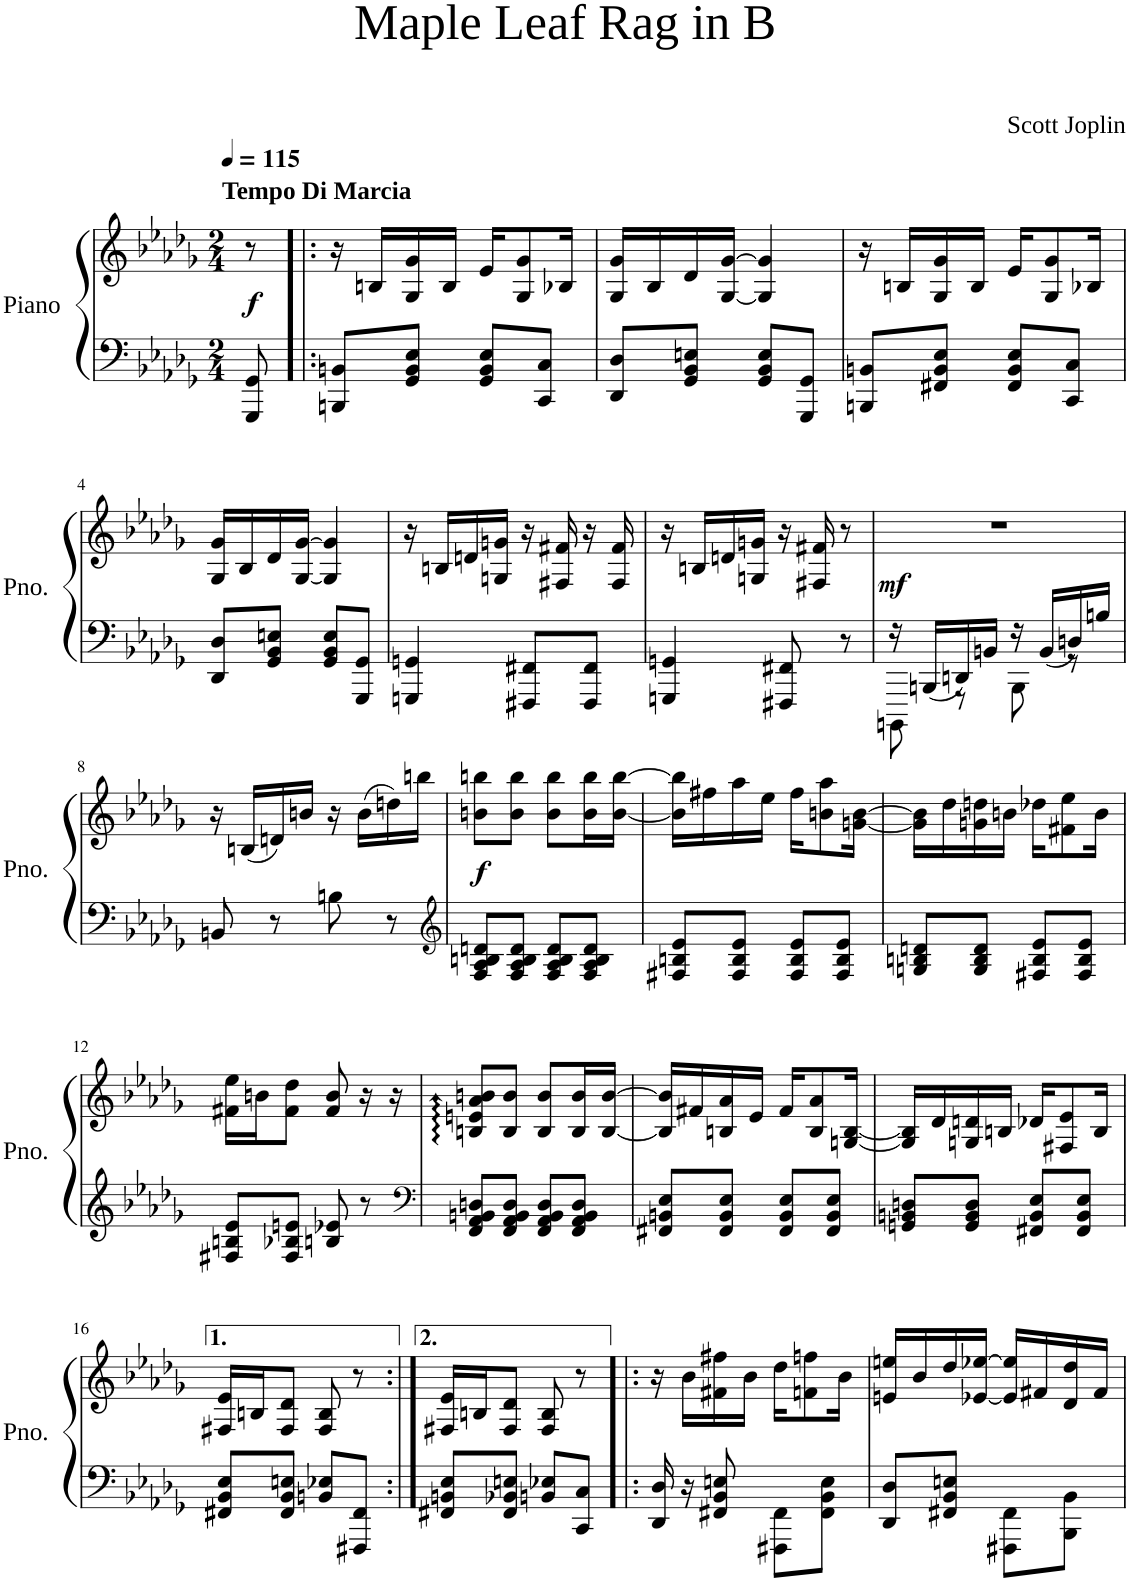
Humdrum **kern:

**kern	**kern	**dynam
*part1	*part1	*part1
*staff2	*staff1	*staff1/2
*I"Piano	*	*
*I'Pno.	*	*
*clefF4	*clefG2	*
*k[b-e-a-d-g-]	*k[b-e-a-d-g-]	*
*M2/4	*M2/4	*
=	=	=
!	!	!LO:DY:b
8GGG-/ 8GG-/	8r	f
=1!|:	=1!|:	=1!|:
8BBBn/ 8BBn/L	16r	.
*	*MM115	*
!	!LO:TX:a:B:t=Tempo Di Marcia	!
.	16Bn/LL	.
8GG-/ 8BB/ 8E-/J	16G-/ 16g-/	.
.	16B/JJ	.
8GG-/ 8BB/ 8E-/L	16e-/KL	.
.	8G-/ 8g-/	.
8CC/ 8C/J	.	.
.	16B-X/Jk	.
=2	=2	=2
8DD-/ 8D-/L	16G-/ 16g-/LL	.
.	16B-/	.
8GG-/ 8BB-/ 8En/J	16d-/	.
.	[16G-/ [>16g-/JJ	.
8GG-/ 8BB-/ 8E/L	4G-/] 4g-/]	.
8GGG-/ 8GG-/J	.	.
=3	=3	=3
8BBBn/ 8BBn/L	16r	.
.	16Bn/LL	.
8FF#X/ 8BB/ 8E-/J	16G-/ 16g-/	.
.	16B/JJ	.
8FF#/ 8BB/ 8E-/L	16e-/KL	.
.	8G-/ 8g-/	.
8CC/ 8C/J	.	.
.	16B-X/Jk	.
!!LO:LB:g=z
=4	=4	=4
8DD-/ 8D-/L	16G-/ 16g-/LL	.
.	16B-/	.
8GG-/ 8BB-/ 8En/J	16d-/	.
.	[16G-/ [>16g-/JJ	.
8GG-/ 8BB-/ 8E/L	4G-/] 4g-/]	.
8GGG-/ 8GG-/J	.	.
=5	=5	=5
4GGGn/ 4GGn/	16r	.
.	16Bn/LL	.
.	16dn/	.
.	16Gn/ 16gn/JJ	.
8FFF#X/ 8FF#X/L	16r	.
.	16F#X/ 16f#X/	.
8FFF#/ 8FF#/J	16r	.
.	16F#/ 16f#/	.
=6	=6	=6
4GGGn/ 4GGn/	16r	.
.	16Bn/LL	.
.	16dn/	.
.	16Gn/ 16gn/JJ	.
8FFF#X/ 8FF#X/	16r	.
.	16F#X/ 16f#X/	.
8r	8r	.
=7	=7	=7
*^	*	*
!	!	!	!LO:DY:a=2
16r	8BBBBn\	2r	mf
16BBBn/LL	.	.	.
16DDn/	8r	.	.
16BBn/JJ	.	.	.
16r	8BBB\	.	.
16BB/LL	.	.	.
16Dn/	8r	.	.
16Bn/JJ	.	.	.
*v	*v	*	*
!!LO:LB:g=z
=8	=8	=8
8BBn/	16r	.
.	(16Bn/LL	.
8r	16dn/)	.
.	16bn/JJ	.
8Bn\	16r	.
.	(16b\LL	.
8r	16ddn\)	.
.	16bbn\JJ	.
=9	=9	=9
*clefG2	*	*
!	!	!LO:DY:b
8F/ 8A-/ 8Bn/ 8dn/L	8bn\ 8bbn\L	f
8F/ 8A-/ 8B/ 8d/J	8b\ 8bb\J	.
8F/ 8A-/ 8B/ 8d/L	8b\ 8bb\L	.
8F/ 8A-/ 8B/ 8d/J	16b\ 16bb\L	.
.	[<16b\ [>16bb\JJ	.
=10	=10	=10
8F#X/ 8Bn/ 8e-/L	16b\] 16bb\]LL	.
.	16ff#X\	.
8F#/ 8B/ 8e-/J	16aa-\	.
.	16ee-\JJ	.
8F#/ 8B/ 8e-/L	16ff#\KL	.
.	8bn\ 8aa-\	.
8F#/ 8B/ 8e-/J	.	.
.	[<16gn\ [16b\Jk	.
=11	=11	=11
8Gn/ 8Bn/ 8dn/L	16g\] 16b\]LL	.
.	16dd-\	.
8G/ 8B/ 8d/J	16gn\ 16ddn\	.
.	16bn\JJ	.
8F#X/ 8B/ 8e-/L	16dd-X\KL	.
.	8f#X\ 8ee-\	.
8F#/ 8B/ 8e-/J	.	.
.	16b\Jk	.
!!LO:LB:g=z
=12	=12	=12
8F#X/ 8Bn/ 8e-/L	16f#X\ 16ee-\LL	.
.	16bn\J	.
8F#/ 8B-X/ 8en/J	8f#\ 8dd-\J	.
8Bn/ 8e-X/	8f#/ 8b/	.
8r	16r	.
.	16r	.
=13	=13	=13
*clefF4	*	*
8FF/ 8AA-/ 8BBn/ 8Dn/L	8Bn/ 8en/ 8a-/ 8bn/L	.
8FF/ 8AA-/ 8BB/ 8D/J	8B/ 8b/J	.
8FF/ 8AA-/ 8BB/ 8D/L	8B/ 8b/L	.
8FF/ 8AA-/ 8BB/ 8D/J	16B/ 16b/L	.
.	[<16B/ [16b/JJ	.
=14	=14	=14
8FF#X/ 8BBn/ 8E-/L	16B/] 16b/]LL	.
.	16f#X/	.
8FF#/ 8BB/ 8E-/J	16Bn/ 16a-/	.
.	16e-/JJ	.
8FF#/ 8BB/ 8E-/L	16f#/KL	.
.	8B/ 8a-/	.
8FF#/ 8BB/ 8E-/J	.	.
.	[16Gn/ [<16B/Jk	.
=15	=15	=15
8GGn/ 8BBn/ 8Dn/L	16G/] 16B/]LL	.
.	16d-/	.
8GG/ 8BB/ 8D/J	16Gn/ 16dn/	.
.	16Bn/JJ	.
8FF#X/ 8BB/ 8E-/L	16d-X/KL	.
.	8F#X/ 8e-/	.
8FF#/ 8BB/ 8E-/J	.	.
.	16B/Jk	.
!!LO:LB:g=z
=16	=16	=16
8FF#X/ 8BB-/ 8E-/L	16F#X/ 16e-/LL	.
.	16Bn/J	.
8FF#/ 8BB-/ 8En/J	8F#/ 8d-/J	.
8BBn/ 8E-X/L	8F#/ 8B/	.
8FFF#X/ 8FF#/J	8r	.
=17:|!	=17:|!	=17:|!
8FF#X/ 8BBn/ 8E-/L	16F#X/ 16e-/LL	.
.	16Bn/J	.
8FF#/ 8BB-X/ 8En/J	8F#/ 8d-/J	.
8BBn/ 8E-X/L	8F#/ 8B/	.
8CC/ 8C/J	8r	.
=18!|:	=18!|:	=18!|:
16DD-/ 16D-/	16r	.
16r	16b-\LL	.
8FF#X/ 8BB-/ 8En/	16f#X\ 16ff#X\	.
.	16b-\JJ	.
8FFF#X\ 8FF#\L	16dd-\KL	.
.	8fn\ 8ffn\	.
8FF#\ 8BB-\ 8E\J	.	.
.	16b-\Jk	.
=19	=19	=19
8DD-/ 8D-/L	16en/ 16een/LL	.
.	16b-/	.
8FF#X/ 8BB-/ 8En/J	16dd-/	.
.	[<16e-X/ [16ee-X/JJ	.
8FFF#X\ 8FF#\L	16e-/] 16ee-/]LL	.
.	16f#X/	.
8BBB-\ 8BB-\J	16d-/ 16dd-/	.
.	16f#/JJ	.
=	=	=
*-	*-	*-
